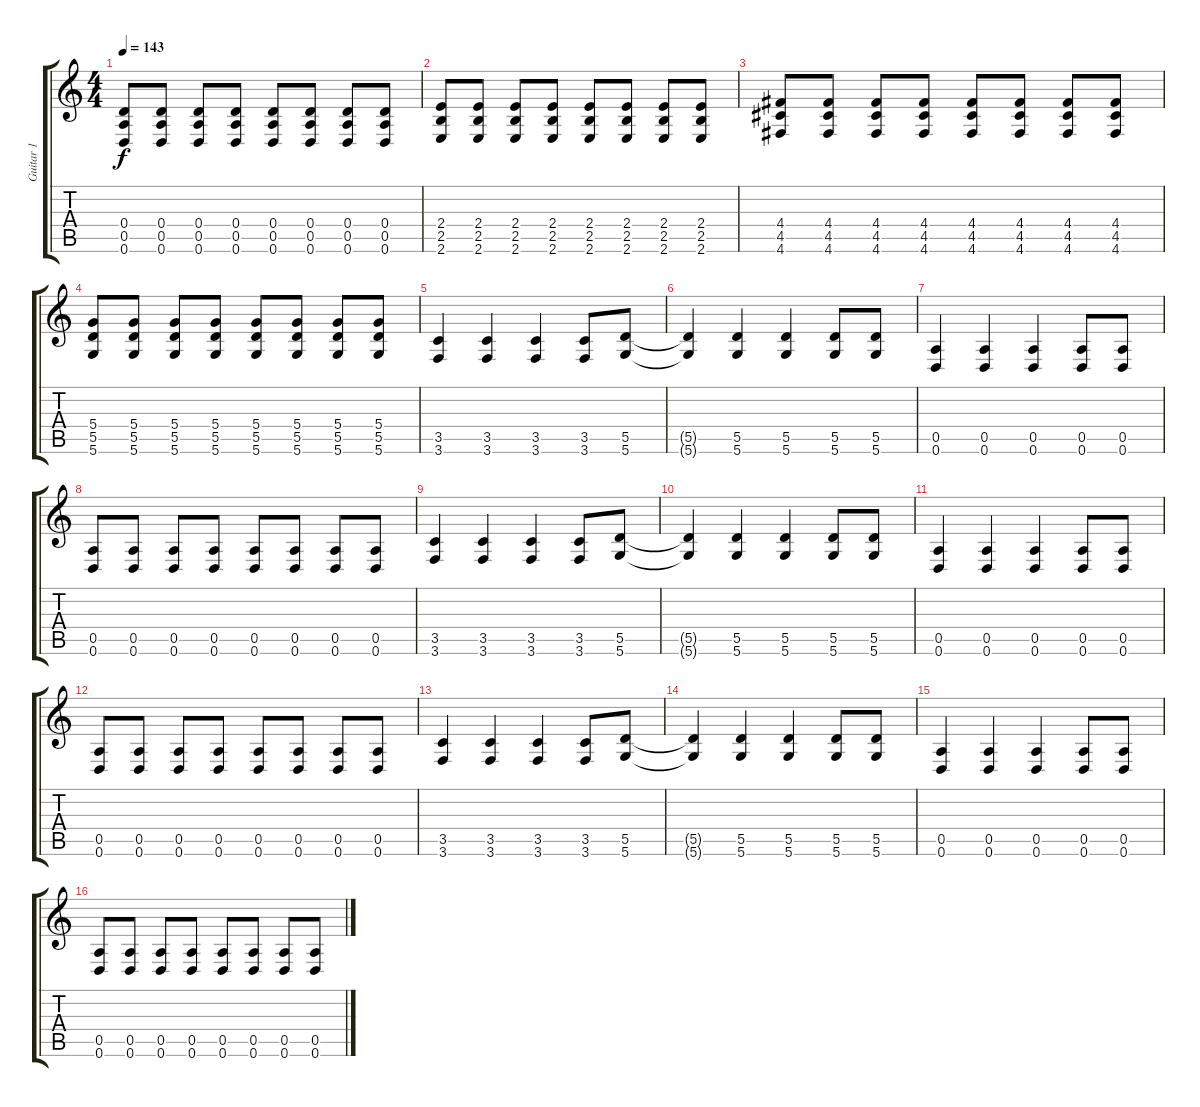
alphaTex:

\track ("Guitar 1" "Guitar 1") {instrument overdrivenguitar}
\staff {score tabs}
\tuning (E4 B3 G3 D3 A2 D2) {hide}
\ts (4 4)
\tempo 143
\clef g2
\ks c
(0.4 0.5 0.6).8{dy f} (0.4 0.5 0.6).8 (0.4 0.5 0.6).8 (0.4 0.5 0.6).8 (0.4 0.5 0.6).8 (0.4 0.5 0.6).8 (0.4 0.5 0.6).8 (0.4 0.5 0.6).8 |
(2.4 2.5 2.6).8 (2.4 2.5 2.6).8 (2.4 2.5 2.6).8 (2.4 2.5 2.6).8 (2.4 2.5 2.6).8 (2.4 2.5 2.6).8 (2.4 2.5 2.6).8 (2.4 2.5 2.6).8 |
(4.4 4.5 4.6).8 (4.4 4.5 4.6).8 (4.4 4.5 4.6).8 (4.4 4.5 4.6).8 (4.4 4.5 4.6).8 (4.4 4.5 4.6).8 (4.4 4.5 4.6).8 (4.4 4.5 4.6).8 |
(5.4 5.5 5.6).8 (5.4 5.5 5.6).8 (5.4 5.5 5.6).8 (5.4 5.5 5.6).8 (5.4 5.5 5.6).8 (5.4 5.5 5.6).8 (5.4 5.5 5.6).8 (5.4 5.5 5.6).8 |
(3.5 3.6).4{instrument electricguitarclean} (3.5 3.6).4 (3.5 3.6).4 (3.5 3.6).8 (5.5 5.6).8 |
(5.5{t} 5.6{t}).4 (5.5 5.6).4 (5.5 5.6).4 (5.5 5.6).8 (5.5 5.6).8 |
(0.5 0.6).4 (0.5 0.6).4 (0.5 0.6).4 (0.5 0.6).8 (0.5 0.6).8 |
(0.5 0.6).8 (0.5 0.6).8 (0.5 0.6).8 (0.5 0.6).8 (0.5 0.6).8 (0.5 0.6).8 (0.5 0.6).8 (0.5 0.6).8 |
(3.5 3.6).4{instrument electricguitarclean} (3.5 3.6).4 (3.5 3.6).4 (3.5 3.6).8 (5.5 5.6).8 |
(5.5{t} 5.6{t}).4 (5.5 5.6).4 (5.5 5.6).4 (5.5 5.6).8 (5.5 5.6).8 |
(0.5 0.6).4 (0.5 0.6).4 (0.5 0.6).4 (0.5 0.6).8 (0.5 0.6).8 |
(0.5 0.6).8 (0.5 0.6).8 (0.5 0.6).8 (0.5 0.6).8 (0.5 0.6).8 (0.5 0.6).8 (0.5 0.6).8 (0.5 0.6).8 |
(3.5 3.6).4{instrument electricguitarclean} (3.5 3.6).4 (3.5 3.6).4 (3.5 3.6).8 (5.5 5.6).8 |
(5.5{t} 5.6{t}).4 (5.5 5.6).4 (5.5 5.6).4 (5.5 5.6).8 (5.5 5.6).8 |
(0.5 0.6).4 (0.5 0.6).4 (0.5 0.6).4 (0.5 0.6).8 (0.5 0.6).8 |
(0.5 0.6).8 (0.5 0.6).8 (0.5 0.6).8 (0.5 0.6).8 (0.5 0.6).8 (0.5 0.6).8 (0.5 0.6).8 (0.5 0.6).8
